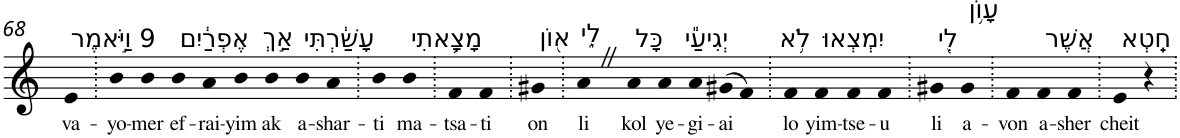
**kern	**text
*part1	*part1
*staff1	*staff1
*I"Piano	*
*I'Pno	*
!!LO:PB:g=z
*clefG2	*
*k[]	*
=68	=68
!LO:TX:a:t=9 וַיֹּ֣אמֶר	!
!	!LO:LY:b
4e	va-
=69.	=69.
!	!LO:LY:b
4b	-yo-
!	!LO:LY:b
4b	-mer
!LO:TX:a:t=אֶפְרַ֔יִם	!
!	!LO:LY:b
4b	ef-
!	!LO:LY:b
4a	-rai-
!	!LO:LY:b
4b	-yim
!LO:TX:a:t=אַ֣ךְ	!
!	!LO:LY:b
4b	ak
!LO:TX:a:t=עָשַׁ֔רְתִּי	!
!	!LO:LY:b
4b	a-
!	!LO:LY:b
4a	-shar-
=70.	=70.
!	!LO:LY:b
4b	-ti
!LO:TX:a:t=מָצָ֥אתִי	!
!	!LO:LY:b
4b	ma-
=71.	=71.
!	!LO:LY:b
4f	-tsa-
!	!LO:LY:b
4f	-ti
=72.	=72.
!LO:TX:a:t=א֖וֹן	!
!	!LO:LY:b
4g#X	on
=73.	=73.
!LO:TX:a:t=לִ֑י	!
!	!LO:LY:b
4aZ	li
!LO:TX:a:t=כָּל	!
!	!LO:LY:b
4a	kol
!LO:TX:a:t=יְגִיעַ֕י	!
!	!LO:LY:b
4a	ye-
!	!LO:LY:b
4a	-gi-
!	!LO:LY:b
(>8g#X	-ai
8f)	.
=74.	=74.
!LO:TX:a:t=לֹ֥א	!
!	!LO:LY:b
4f	lo
!LO:TX:a:t=יִמְצְאוּ	!
!	!LO:LY:b
4f	yim-
!	!LO:LY:b
4f	-tse-
!	!LO:LY:b
4f	-u
=75.	=75.
!LO:TX:a:t=לִ֖י	!
!	!LO:LY:b
4g#X	li
!LO:TX:a:t=עָוֺ֥ן	!
!	!LO:LY:b
4g#	a-
=76.	=76.
!	!LO:LY:b
4f	-von
!LO:TX:a:t=אֲשֶׁר	!
!	!LO:LY:b
4f	a-
!	!LO:LY:b
4f	-sher
=77.	=77.
!LO:TX:a:t=חֵֽטְא	!
!	!LO:LY:b
4e	cheit
4r	.
=.	=.
*-	*-
